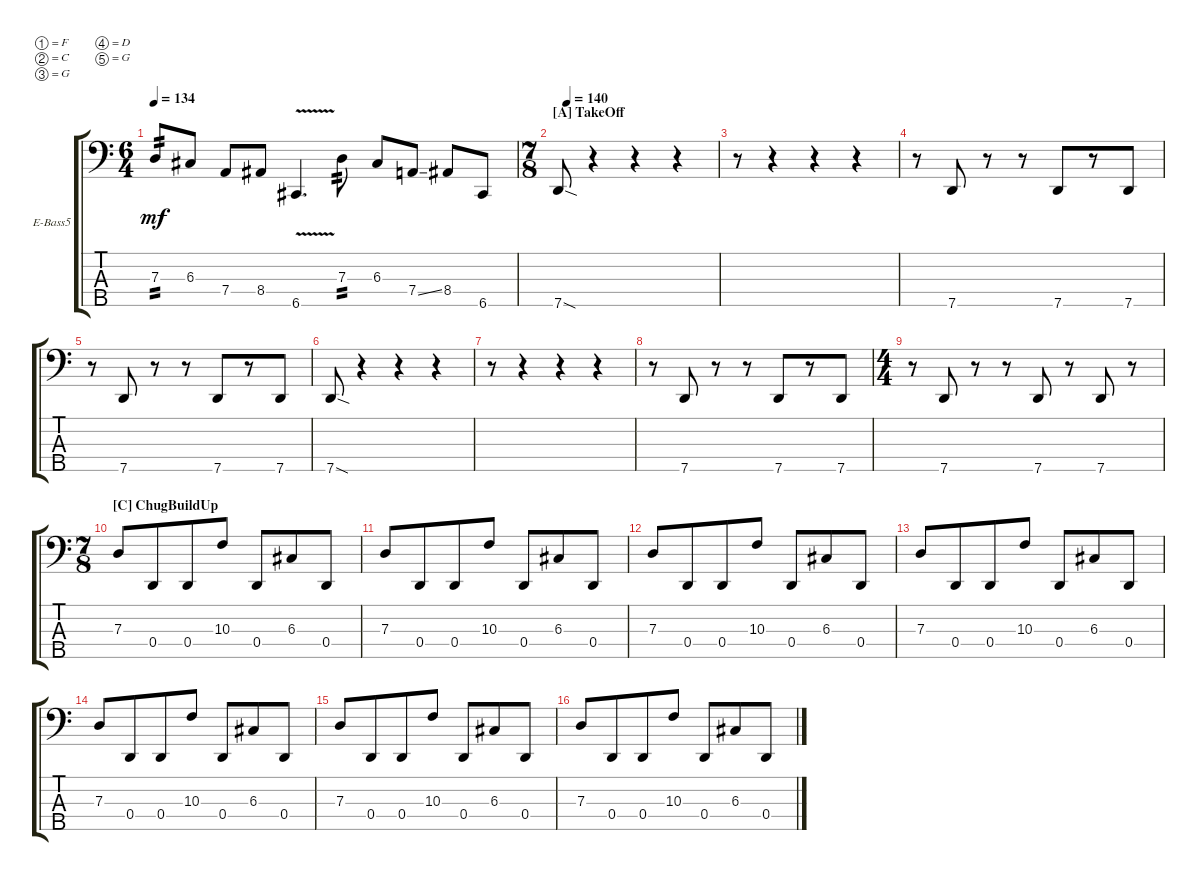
\defaultSystemsLayout 4
\bracketExtendMode groupsimilarinstruments
\firstSystemTrackNameOrientation horizontal
\otherSystemsTrackNameOrientation horizontal
\track ("Skylar" "E-Bass5") {instrument electricbassfinger}
\staff {score tabs}
\tuning (F2 C2 G1 D1 G0)
\ts (6 4)
\tempo 134
\clef f4
\ks c
7.3.8{tp 2 dy mf} 6.3.8 7.4.8 8.4.8 6.5{v}.4{d} 7.3.8{tp 2} 6.3.8 7.4{ss}.8 8.4.8 6.5.8 |
\ts (7 8)
\section ("A" "TakeOff")
\tempo (140 0.0625)
7.5{sod}.8 r.4 r.4 r.4 |
r.8 r.4 r.4 r.4 |
r.8 7.5.8 r.8 r.8 7.5.8 r.8 7.5.8 |
r.8 7.5.8 r.8 r.8 7.5.8 r.8 7.5.8 |
7.5{sod}.8 r.4 r.4 r.4 |
r.8 r.4 r.4 r.4 |
r.8 7.5.8 r.8 r.8 7.5.8 r.8 7.5.8 |
\ts (4 4)
r.8 7.5.8 r.8 r.8 7.5.8 r.8 7.5.8 r.8 |
\ts (7 8)
\section ("C" "ChugBuildUp")
7.3.8 0.4.8 0.4.8 10.3.8 0.4.8 6.3.8 0.4.8 |
7.3.8 0.4.8 0.4.8 10.3.8 0.4.8 6.3.8 0.4.8 |
7.3.8 0.4.8 0.4.8 10.3.8 0.4.8 6.3.8 0.4.8 |
7.3.8 0.4.8 0.4.8 10.3.8 0.4.8 6.3.8 0.4.8 |
7.3.8 0.4.8 0.4.8 10.3.8 0.4.8 6.3.8 0.4.8 |
7.3.8 0.4.8 0.4.8 10.3.8 0.4.8 6.3.8 0.4.8 |
7.3.8 0.4.8 0.4.8 10.3.8 0.4.8 6.3.8 0.4.8
